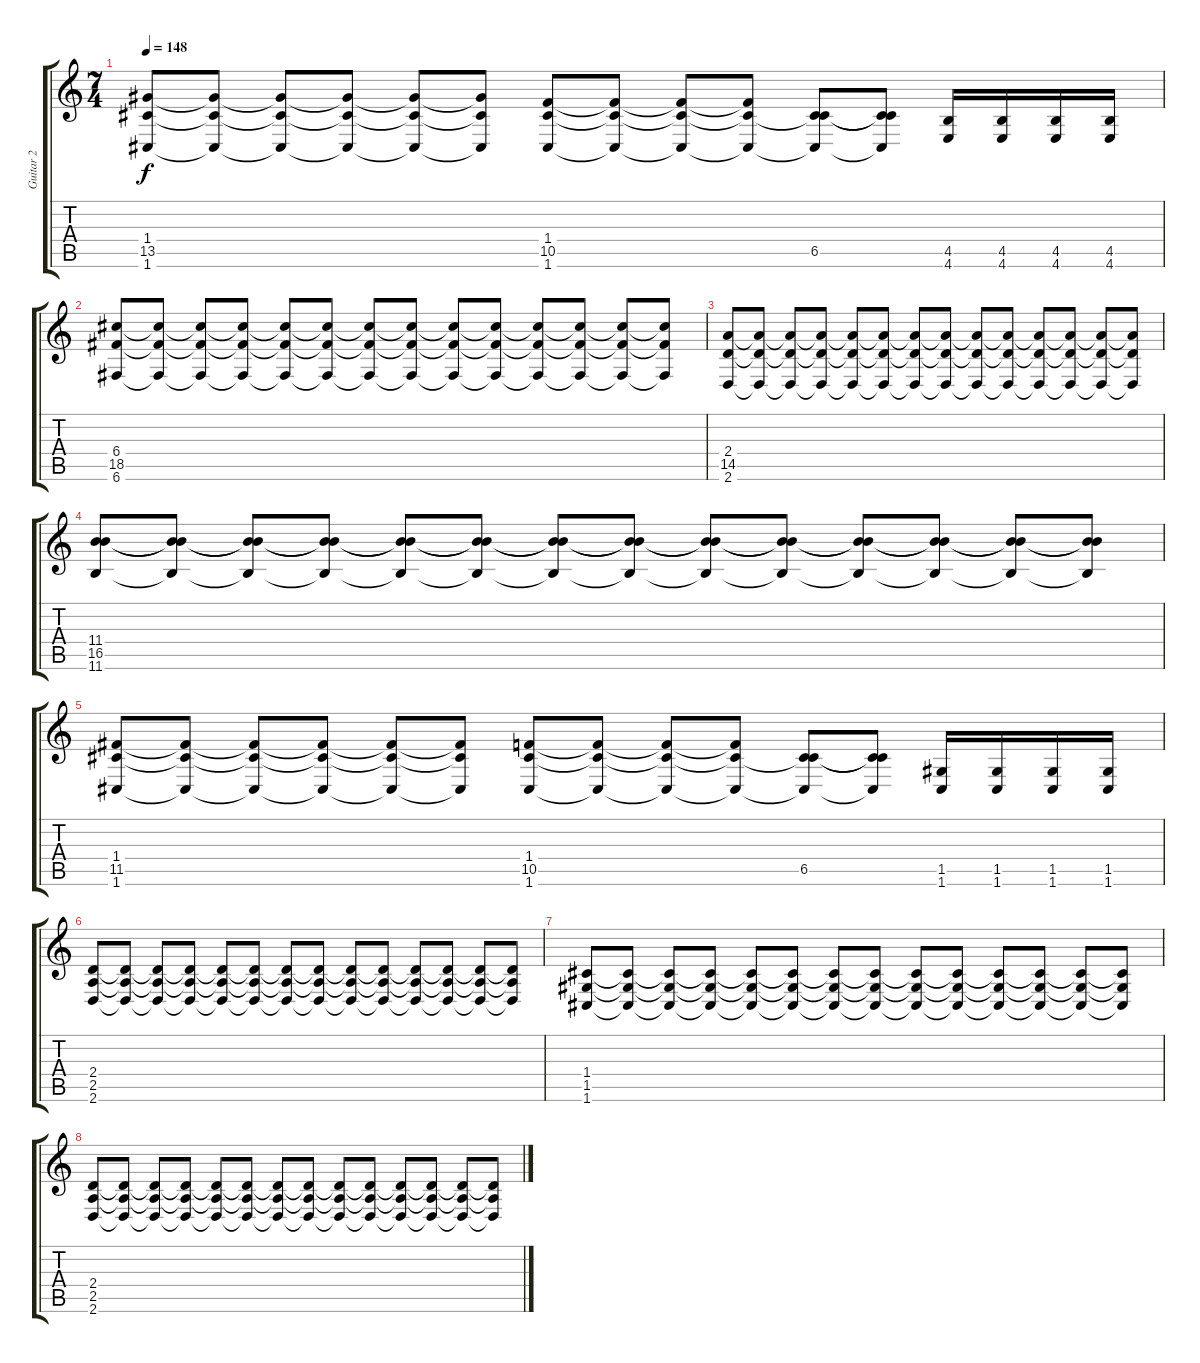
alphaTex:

\track ("Guitar 2" "Guitar 2") {instrument overdrivenguitar}
\staff {score tabs}
\tuning (D4 A3 F3 C3 G2 C2) {hide}
\ts (7 4)
\tempo 148
\clef g2
\ks c
(1.4 13.5 1.6).8{dy f} (1.4{t} 13.5{t} 1.6{t}).8 (1.4{t} 13.5{t} 1.6{t}).8 (1.4{t} 13.5{t} 1.6{t}).8 (1.4{t} 13.5{t} 1.6{t}).8 (1.4{t} 13.5{t} 1.6{t}).8 (1.4 10.5 1.6).8 (1.4{t} 10.5{t} 1.6{t}).8 (1.4{t} 10.5{t} 1.6{t}).8 (1.4{t} 10.5{t} 1.6{t}).8 (1.4{t} 6.5 1.6{t}).8 (1.4{t} 6.5{t} 1.6{t}).8 (4.5 4.6).16 (4.5 4.6).16 (4.5 4.6).16 (4.5 4.6).16 |
(6.4 18.5 6.6).8 (6.4{t} 18.5{t} 6.6{t}).8 (6.4{t} 18.5{t} 6.6{t}).8 (6.4{t} 18.5{t} 6.6{t}).8 (6.4{t} 18.5{t} 6.6{t}).8 (6.4{t} 18.5{t} 6.6{t}).8 (6.4{t} 18.5{t} 6.6{t}).8 (6.4{t} 18.5{t} 6.6{t}).8 (6.4{t} 18.5{t} 6.6{t}).8 (6.4{t} 18.5{t} 6.6{t}).8 (6.4{t} 18.5{t} 6.6{t}).8 (6.4{t} 18.5{t} 6.6{t}).8 (6.4{t} 18.5{t} 6.6{t}).8 (6.4{t} 18.5{t} 6.6{t}).8 |
(2.4 14.5 2.6).8 (2.4{t} 14.5{t} 2.6{t}).8 (2.4{t} 14.5{t} 2.6{t}).8 (2.4{t} 14.5{t} 2.6{t}).8 (2.4{t} 14.5{t} 2.6{t}).8 (2.4{t} 14.5{t} 2.6{t}).8 (2.4{t} 14.5{t} 2.6{t}).8 (2.4{t} 14.5{t} 2.6{t}).8 (2.4{t} 14.5{t} 2.6{t}).8 (2.4{t} 14.5{t} 2.6{t}).8 (2.4{t} 14.5{t} 2.6{t}).8 (2.4{t} 14.5{t} 2.6{t}).8 (2.4{t} 14.5{t} 2.6{t}).8 (2.4{t} 14.5{t} 2.6{t}).8 |
(11.4 16.5 11.6).8 (11.4{t} 16.5{t} 11.6{t}).8 (11.4{t} 16.5{t} 11.6{t}).8 (11.4{t} 16.5{t} 11.6{t}).8 (11.4{t} 16.5{t} 11.6{t}).8 (11.4{t} 16.5{t} 11.6{t}).8 (11.4{t} 16.5{t} 11.6{t}).8 (11.4{t} 16.5{t} 11.6{t}).8 (11.4{t} 16.5{t} 11.6{t}).8 (11.4{t} 16.5{t} 11.6{t}).8 (11.4{t} 16.5{t} 11.6{t}).8 (11.4{t} 16.5{t} 11.6{t}).8 (11.4{t} 16.5{t} 11.6{t}).8 (11.4{t} 16.5{t} 11.6{t}).8 |
(1.4 11.5 1.6).8 (1.4{t} 11.5{t} 1.6{t}).8 (1.4{t} 11.5{t} 1.6{t}).8 (1.4{t} 11.5{t} 1.6{t}).8 (1.4{t} 11.5{t} 1.6{t}).8 (1.4{t} 11.5{t} 1.6{t}).8 (1.4 10.5 1.6).8 (1.4{t} 10.5{t} 1.6{t}).8 (1.4{t} 10.5{t} 1.6{t}).8 (1.4{t} 10.5{t} 1.6{t}).8 (1.4{t} 6.5 1.6{t}).8 (1.4{t} 6.5{t} 1.6{t}).8 (1.5 1.6).16 (1.5 1.6).16 (1.5 1.6).16 (1.5 1.6).16 |
(2.4 2.5 2.6).8 (2.4{t} 2.5{t} 2.6{t}).8 (2.4{t} 2.5{t} 2.6{t}).8 (2.4{t} 2.5{t} 2.6{t}).8 (2.4{t} 2.5{t} 2.6{t}).8 (2.4{t} 2.5{t} 2.6{t}).8 (2.4{t} 2.5{t} 2.6{t}).8 (2.4{t} 2.5{t} 2.6{t}).8 (2.4{t} 2.5{t} 2.6{t}).8 (2.4{t} 2.5{t} 2.6{t}).8 (2.4{t} 2.5{t} 2.6{t}).8 (2.4{t} 2.5{t} 2.6{t}).8 (2.4{t} 2.5{t} 2.6{t}).8 (2.4{t} 2.5{t} 2.6{t}).8 |
(1.4 1.5 1.6).8 (1.4{t} 1.5{t} 1.6{t}).8 (1.4{t} 1.5{t} 1.6{t}).8 (1.4{t} 1.5{t} 1.6{t}).8 (1.4{t} 1.5{t} 1.6{t}).8 (1.4{t} 1.5{t} 1.6{t}).8 (1.4{t} 1.5{t} 1.6{t}).8 (1.4{t} 1.5{t} 1.6{t}).8 (1.4{t} 1.5{t} 1.6{t}).8 (1.4{t} 1.5{t} 1.6{t}).8 (1.4{t} 1.5{t} 1.6{t}).8 (1.4{t} 1.5{t} 1.6{t}).8 (1.4{t} 1.5{t} 1.6{t}).8 (1.4{t} 1.5{t} 1.6{t}).8 |
(2.4 2.5 2.6).8 (2.4{t} 2.5{t} 2.6{t}).8 (2.4{t} 2.5{t} 2.6{t}).8 (2.4{t} 2.5{t} 2.6{t}).8 (2.4{t} 2.5{t} 2.6{t}).8 (2.4{t} 2.5{t} 2.6{t}).8 (2.4{t} 2.5{t} 2.6{t}).8 (2.4{t} 2.5{t} 2.6{t}).8 (2.4{t} 2.5{t} 2.6{t}).8 (2.4{t} 2.5{t} 2.6{t}).8 (2.4{t} 2.5{t} 2.6{t}).8 (2.4{t} 2.5{t} 2.6{t}).8 (2.4{t} 2.5{t} 2.6{t}).8 (2.4{t} 2.5{t} 2.6{t}).8
